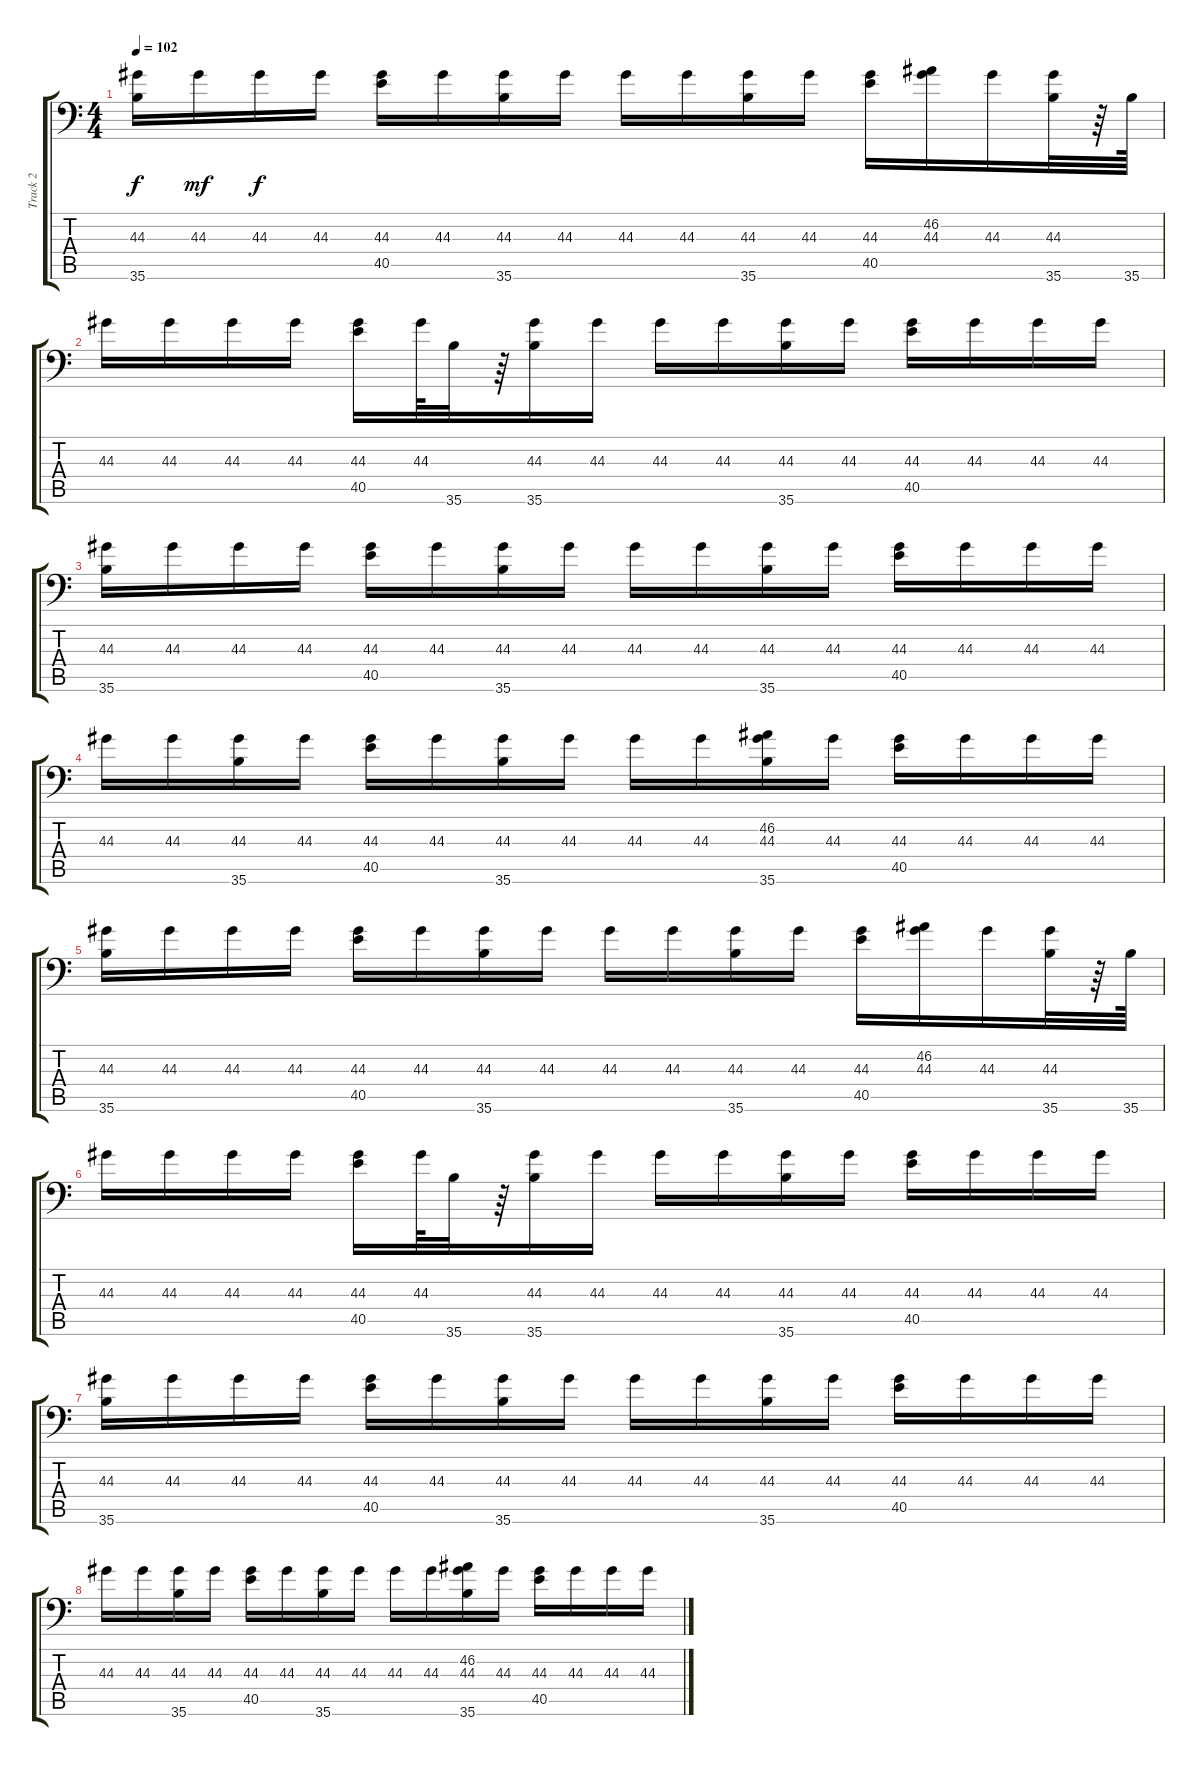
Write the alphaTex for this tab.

\track ("Track 2" "Track 2") {instrument acousticgrandpiano}
\staff {score tabs}
\tuning (C-1 C-1 C-1 C-1 C-1 C-1) {hide}
\ts (4 4)
\tempo 102
\clef f4
\ks c
(44.3 35.6).16{dy f} 44.3.16{dy mf} 44.3.16{dy f} 44.3.16 (44.3 40.5).16 44.3.16 (44.3 35.6).16 44.3.16 44.3.16 44.3.16 (44.3 35.6).16 44.3.16 (44.3 40.5).16 (46.2 44.3).16 44.3.16 (44.3 35.6).32 r.64 35.6.64 |
44.3.16 44.3.16 44.3.16 44.3.16 (44.3 40.5).16 44.3.64 35.6.32 r.64 (44.3 35.6).16 44.3.16 44.3.16 44.3.16 (44.3 35.6).16 44.3.16 (44.3 40.5).16 44.3.16 44.3.16 44.3.16 |
(44.3 35.6).16 44.3.16 44.3.16 44.3.16 (44.3 40.5).16 44.3.16 (44.3 35.6).16 44.3.16 44.3.16 44.3.16 (44.3 35.6).16 44.3.16 (44.3 40.5).16 44.3.16 44.3.16 44.3.16 |
44.3.16 44.3.16 (44.3 35.6).16 44.3.16 (44.3 40.5).16 44.3.16 (44.3 35.6).16 44.3.16 44.3.16 44.3.16 (46.2 44.3 35.6).16 44.3.16 (44.3 40.5).16 44.3.16 44.3.16 44.3.16 |
(44.3 35.6).16 44.3.16 44.3.16 44.3.16 (44.3 40.5).16 44.3.16 (44.3 35.6).16 44.3.16 44.3.16 44.3.16 (44.3 35.6).16 44.3.16 (44.3 40.5).16 (46.2 44.3).16 44.3.16 (44.3 35.6).32 r.64 35.6.64 |
44.3.16 44.3.16 44.3.16 44.3.16 (44.3 40.5).16 44.3.64 35.6.32 r.64 (44.3 35.6).16 44.3.16 44.3.16 44.3.16 (44.3 35.6).16 44.3.16 (44.3 40.5).16 44.3.16 44.3.16 44.3.16 |
(44.3 35.6).16 44.3.16 44.3.16 44.3.16 (44.3 40.5).16 44.3.16 (44.3 35.6).16 44.3.16 44.3.16 44.3.16 (44.3 35.6).16 44.3.16 (44.3 40.5).16 44.3.16 44.3.16 44.3.16 |
44.3.16 44.3.16 (44.3 35.6).16 44.3.16 (44.3 40.5).16 44.3.16 (44.3 35.6).16 44.3.16 44.3.16 44.3.16 (46.2 44.3 35.6).16 44.3.16 (44.3 40.5).16 44.3.16 44.3.16 44.3.16
